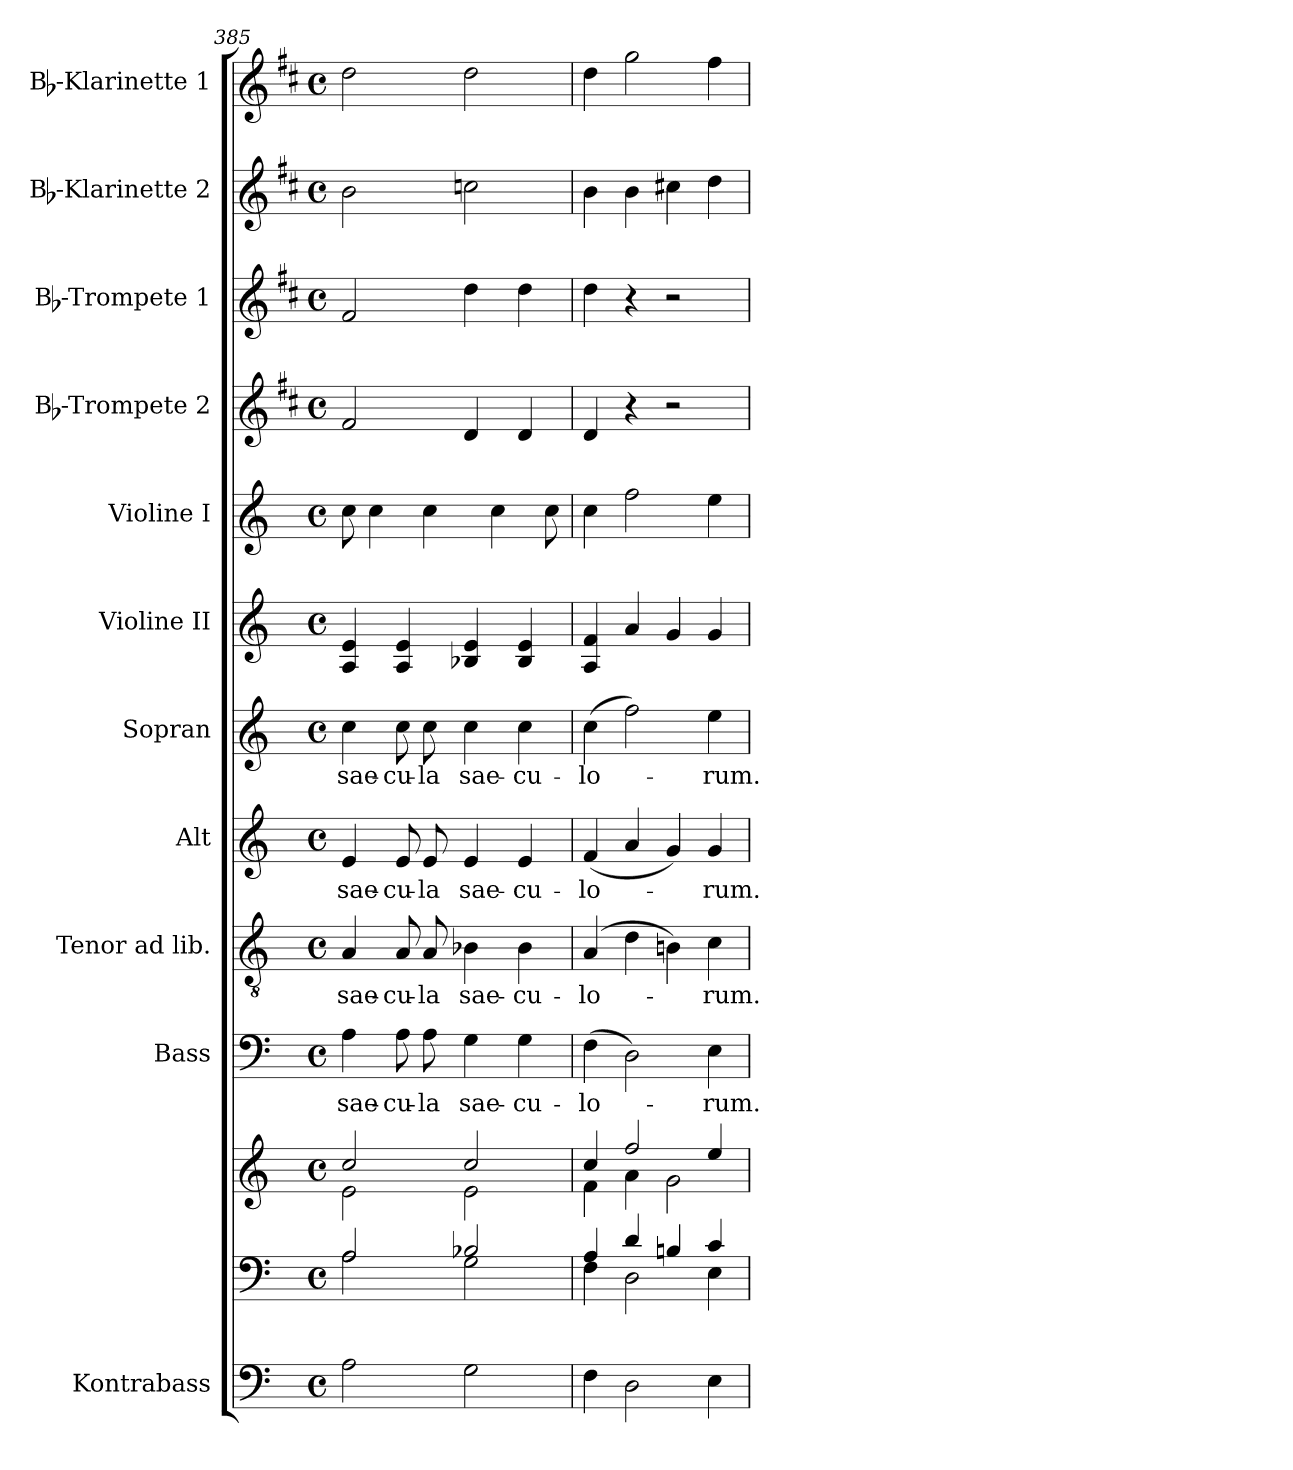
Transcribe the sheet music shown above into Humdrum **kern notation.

**kern	**kern	**kern	**kern	**text	**kern	**text	**kern	**text	**kern	**text	**kern	**kern	**kern	**kern	**kern	**kern
*part12	*part11	*part11	*part10	*part10	*part9	*part9	*part8	*part8	*part7	*part7	*part6	*part5	*part4	*part3	*part2	*part1
*staff13	*staff12	*staff11	*staff10	*staff10	*staff9	*staff9	*staff8	*staff8	*staff7	*staff7	*staff6	*staff5	*staff4	*staff3	*staff2	*staff1
*I"Kontrabass	*	*	*I"Bass	*	*I"Tenor ad lib.	*	*I"Alt	*	*I"Sopran	*	*I"Violine II	*I"Violine I	*I"Bb-Trompete 2	*I"Bb-Trompete 1	*I"Bb-Klarinette 2	*I"Bb-Klarinette 1
*I'Kb.	*	*	*I'B.	*	*I'T.	*	*I'A.	*	*I'S.	*	*I'Vl. II	*I'Vl. I	*I'Bb Trp. 2	*I'Bb Trp. 1	*I'Bb Kl. 2	*I'Bb Kl. 1
*clefF4	*clefF4	*clefG2	*clefF4	*	*clefGv2	*	*clefG2	*	*clefG2	*	*clefG2	*clefG2	*clefG2	*clefG2	*clefG2	*clefG2
*ITrd7c12	*	*	*	*	*	*	*	*	*	*	*	*	*ITrd1c2	*ITrd1c2	*ITrd1c2	*ITrd1c2
*k[]	*k[]	*k[]	*k[]	*	*k[]	*	*k[]	*	*k[]	*	*k[]	*k[]	*k[]	*k[]	*k[]	*k[]
*C:	*C:	*C:	*C:	*	*C:	*	*C:	*	*C:	*	*C:	*C:	*C:	*C:	*C:	*C:
*M4/4	*M4/4	*M4/4	*M4/4	*	*M4/4	*	*M4/4	*	*M4/4	*	*M4/4	*M4/4	*M4/4	*M4/4	*M4/4	*M4/4
*met(c)	*met(c)	*met(c)	*met(c)	*	*met(c)	*	*met(c)	*	*met(c)	*	*met(c)	*met(c)	*met(c)	*met(c)	*met(c)	*met(c)
=385	=385	=385	=385	=385	=385	=385	=385	=385	=385	=385	=385	=385	=385	=385	=385	=385
*	*^	*^	*	*	*	*	*	*	*	*	*	*	*	*	*	*
!	!	!	!	!	!	!LO:LY:b	!	!LO:LY:b	!	!LO:LY:b	!	!LO:LY:b	!	!	!	!	!	!
2AA\	2A/	2A\	2cc/	2e\	4A\	sae-	4A/	sae-	4e/	sae-	4cc\	sae-	4A/ 4e/	8cc\	2e/	2e/	2a\	2cc\
.	.	.	.	.	.	.	.	.	.	.	.	.	.	4cc\	.	.	.	.
!	!	!	!	!	!	!LO:LY:b	!	!LO:LY:b	!	!LO:LY:b	!	!LO:LY:b	!	!	!	!	!	!
.	.	.	.	.	8A\	-cu-	8A/	-cu-	8e/	-cu-	8cc\	-cu-	4A/ 4e/	.	.	.	.	.
!	!	!	!	!	!	!LO:LY:b	!	!LO:LY:b	!	!LO:LY:b	!	!LO:LY:b	!	!	!	!	!	!
.	.	.	.	.	8A\	-la	8A/	-la	8e/	-la	8cc\	-la	.	4cc\	.	.	.	.
!	!	!	!	!	!	!LO:LY:b	!	!LO:LY:b	!	!LO:LY:b	!	!LO:LY:b	!	!	!	!	!	!
2GG\	2B-X/	2G\	2cc/	2e\	4G\	sae-	4B-X\	sae-	4e/	sae-	4cc\	sae-	4B-X/ 4e/	.	4c/	4cc\	2b-X\	2cc\
.	.	.	.	.	.	.	.	.	.	.	.	.	.	4cc\	.	.	.	.
!	!	!	!	!	!	!LO:LY:b	!	!LO:LY:b	!	!LO:LY:b	!	!LO:LY:b	!	!	!	!	!	!
.	.	.	.	.	4G\	-cu-	4B-\	-cu-	4e/	-cu-	4cc\	-cu-	4B-/ 4e/	.	4c/	4cc\	.	.
.	.	.	.	.	.	.	.	.	.	.	.	.	.	8cc\	.	.	.	.
=386	=386	=386	=386	=386	=386	=386	=386	=386	=386	=386	=386	=386	=386	=386	=386	=386	=386	=386
!	!	!	!	!	!	!LO:LY:b	!	!LO:LY:b	!	!LO:LY:b	!	!LO:LY:b	!	!	!	!	!	!
4FF\	4A/	4F\	4cc/	4f\	(>4F\	-lo-	(4A/	-lo-	(<4f/	-lo-	(>4cc\	-lo-	4A/ 4f/	4cc\	4c/	4cc\	4a\	4cc\
2DD\	4d/	2D\	2ff/	4a\	2D\)	.	4d\	.	4a/	.	2ff\)	.	4a/	2ff\	4r	4r	4a\	2ff\
.	4Bn/	.	.	2g\	.	.	4Bn\)	.	4g/)	.	.	.	4g/	.	2r	2r	4bn\	.
!	!	!	!	!	!	!LO:LY:b	!	!LO:LY:b	!	!LO:LY:b	!	!LO:LY:b	!	!	!	!	!	!
4EE\	4c/	4E\	4ee/	.	4E\	-rum.	4c\	-rum.	4g/	-rum.	4ee\	-rum.	4g/	4ee\	.	.	4cc\	4ee\
*	*v	*v	*	*	*	*	*	*	*	*	*	*	*	*	*	*	*	*
*	*	*v	*v	*	*	*	*	*	*	*	*	*	*	*	*	*	*
=	=	=	=	=	=	=	=	=	=	=	=	=	=	=	=	=
*-	*-	*-	*-	*-	*-	*-	*-	*-	*-	*-	*-	*-	*-	*-	*-	*-
